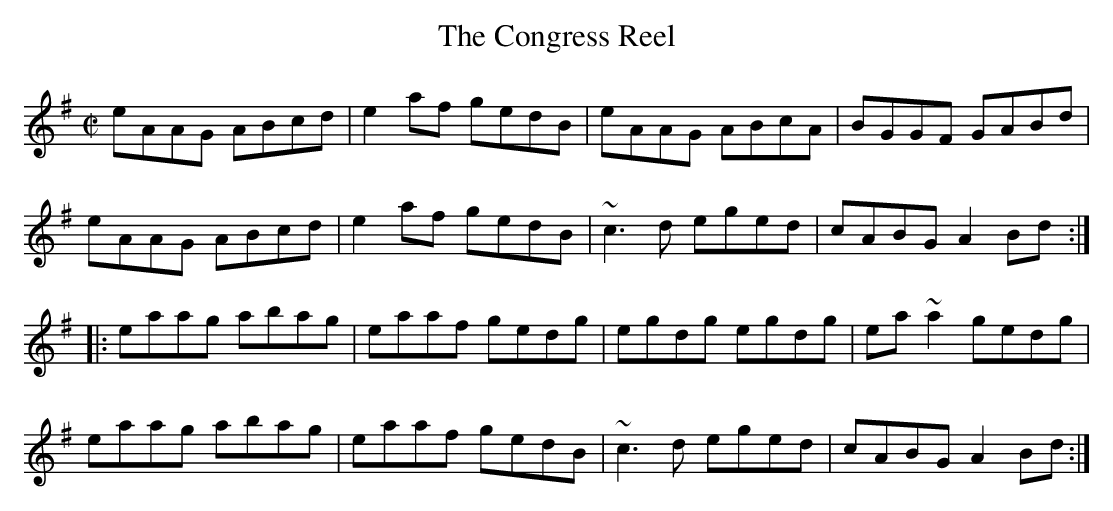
X:1
T:Congress Reel, The
M:C|
L:1/8
K:ADor
eAAG ABcd|e2af gedB|eAAG ABcA|BGGF GABd|!
eAAG ABcd|e2af gedB|~c3d eged|cABG A2Bd:|!
|:eaag abag|eaaf gedg|egdg egdg|ea~a2 gedg|!
eaag abag|eaaf gedB|~c3d eged|cABG A2Bd:|]!
